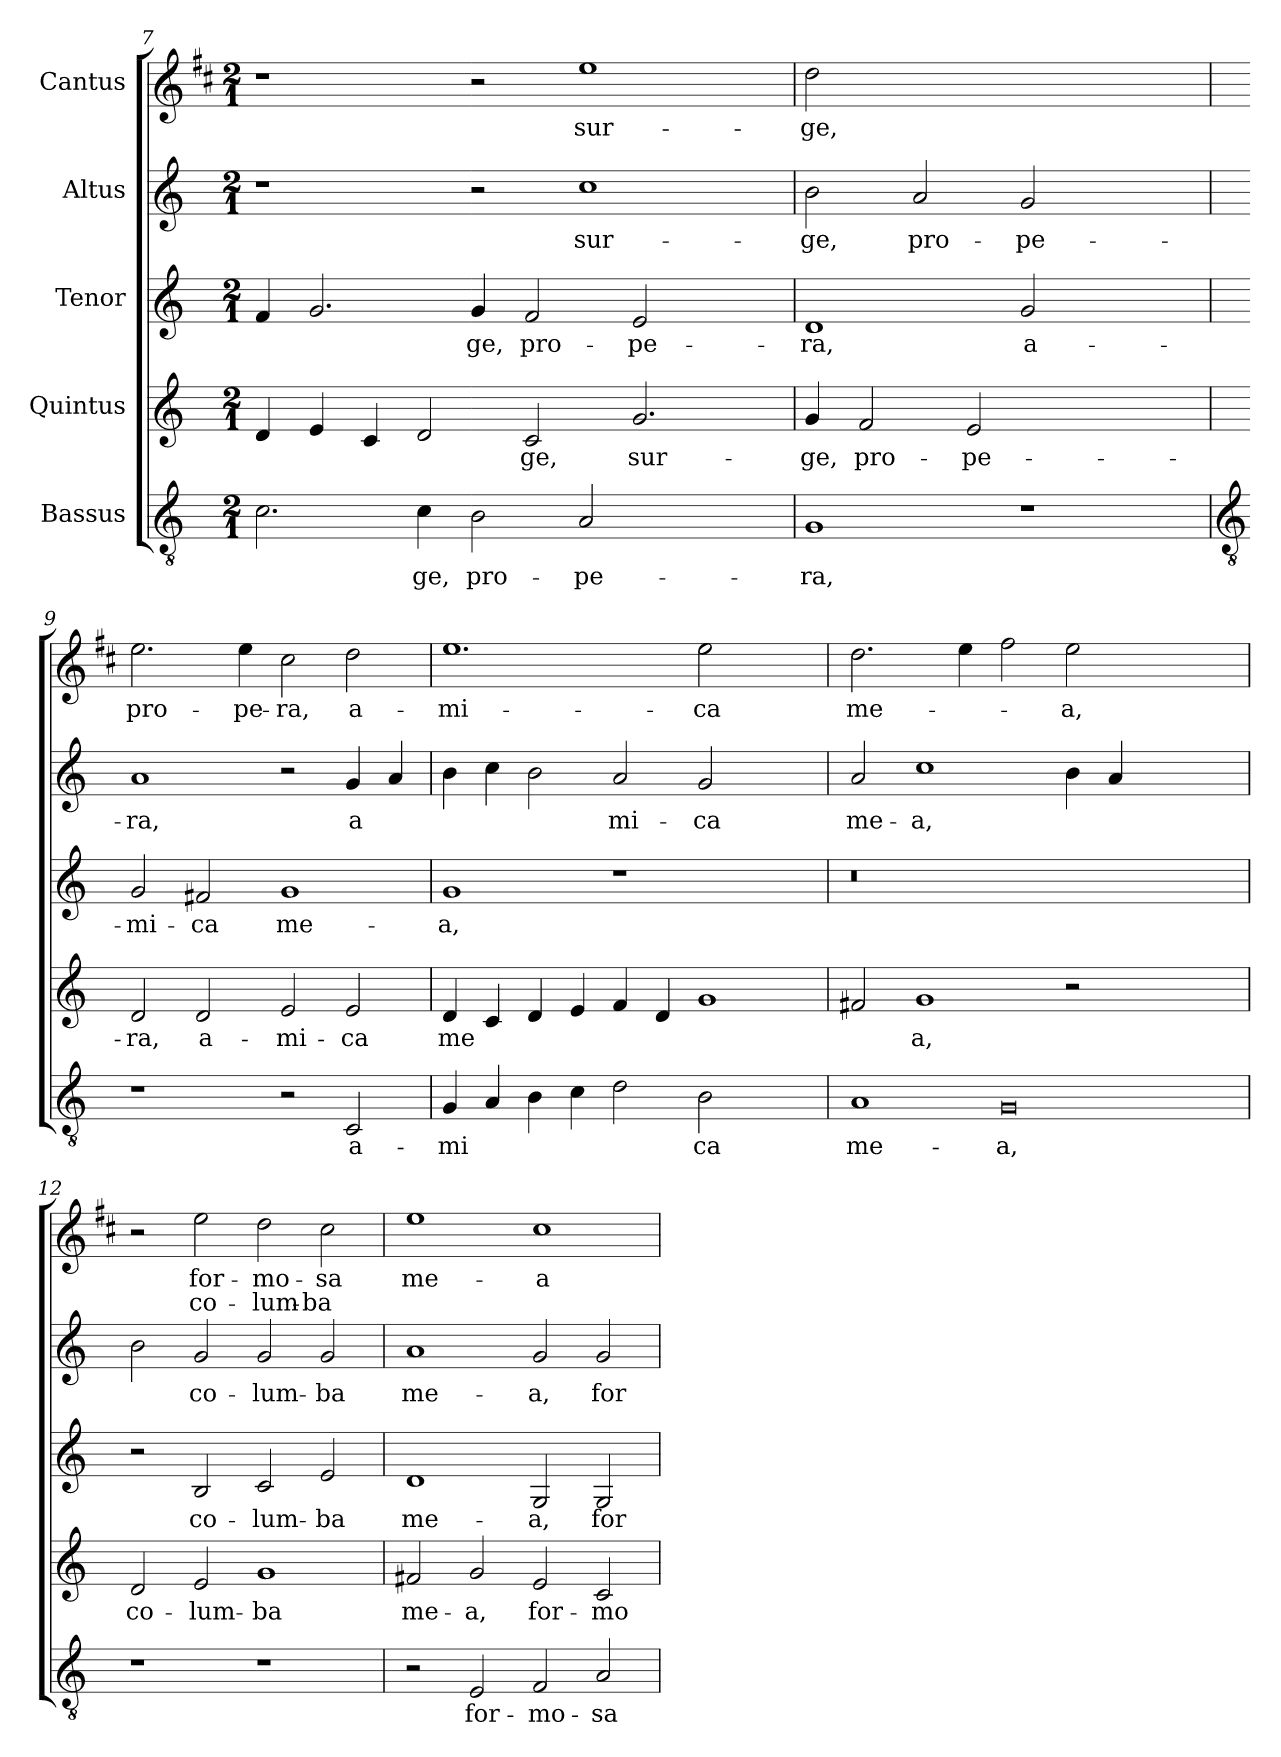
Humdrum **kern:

**kern	**text	**kern	**text	**kern	**text	**kern	**text	**kern	**text	**text
*part5	*part5	*part4	*part4	*part3	*part3	*part2	*part2	*part1	*part1	*part1
*staff5	*staff5	*staff4	*staff4	*staff3	*staff3	*staff2	*staff2	*staff1	*staff1	*staff1
*I"Bassus	*	*I"Quintus	*	*I"Tenor	*	*I"Altus	*	*I"Cantus	*	*
*clefGv2	*	*clefG2	*	*clefG2	*	*clefG2	*	*clefG2	*	*
*	*	*	*	*	*	*	*	*ITrd1c2	*	*
*k[]	*	*k[]	*	*k[]	*	*k[]	*	*k[]	*	*
*C:	*	*C:	*	*C:	*	*C:	*	*C:	*	*
*M2/1	*	*M2/1	*	*M2/1	*	*M2/1	*	*M2/1	*	*
=7	=7	=7	=7	=7	=7	=7	=7	=7	=7	=7
2.c	.	4d	.	4f	.	1r	.	1r	.	.
.	.	4e	.	2.g	.	.	.	.	.	.
.	.	4c	.	.	.	.	.	.	.	.
!	!LO:LY:b	!	!	!	!	!	!	!	!	!
4c	ge,	2d	.	.	.	.	.	.	.	.
!	!LO:LY:b	!	!	!	!LO:LY:b	!	!	!	!	!
2B	pro-	.	.	4g	ge,	2r	.	2r	.	.
!	!	!	!LO:LY:b	!	!LO:LY:b	!	!	!	!	!
.	.	2c	ge,	2f	pro-	.	.	.	.	.
!	!LO:LY:b	!	!	!	!	!	!LO:LY:b	!	!LO:LY:b	!
2A	-pe-	.	.	.	.	1cc	sur-	1dd	sur-	.
!	!	!	!LO:LY:b	!	!LO:LY:b	!	!	!	!	!
.	.	2.g	sur-	2e	-pe-	.	.	.	.	.
2ryy	.	.	.	.	.	.	.	.	.	.
.	.	.	.	4ryy	.	.	.	.	.	.
=8	=8	=8	=8	=8	=8	=8	=8	=8	=8	=8
!	!LO:LY:b	!	!LO:LY:b	!	!LO:LY:b	!	!LO:LY:b	!	!LO:LY:b	!
1G	-ra,	4g	-ge,	1d	-ra,	2b	-ge,	2cc	-ge,	.
!	!	!	!LO:LY:b	!	!	!	!	!	!	!
.	.	2f	pro-	.	.	.	.	.	.	.
!	!	!	!	!	!	!	!LO:LY:b	!	!	!
.	.	.	.	.	.	2a	pro-	1.ryy	.	.
!	!	!	!LO:LY:b	!	!	!	!	!	!	!
.	.	2e	-pe-	.	.	.	.	.	.	.
!	!	!	!	!	!LO:LY:b	!	!LO:LY:b	!	!	!
1r	.	.	.	2g	a-	2g	-pe-	.	.	.
.	.	2.ryy	.	.	.	.	.	.	.	.
.	.	.	.	2ryy	.	2ryy	.	.	.	.
!!LO:LB:g=z
=9	=9	=9	=9	=9	=9	=9	=9	=9	=9	=9
*clefGv2	*	*	*	*	*	*	*	*	*	*
!	!	!	!LO:LY:b	!	!LO:LY:b	!	!LO:LY:b	!	!LO:LY:b	!
1r	.	2d	-ra,	2g	-mi-	1a	-ra,	2.dd	pro-	.
!	!	!	!LO:LY:b	!	!LO:LY:b	!	!	!	!	!
.	.	2d	a-	2f#X	-ca	.	.	.	.	.
!	!	!	!	!	!	!	!	!	!LO:LY:b	!
.	.	.	.	.	.	.	.	4dd	-pe-	.
!	!	!	!LO:LY:b	!	!LO:LY:b	!	!	!	!LO:LY:b	!
2r	.	2e	-mi-	1g	me-	2r	.	2b	-ra,	.
!	!LO:LY:b	!	!LO:LY:b	!	!	!	!LO:LY:b	!	!LO:LY:b	!
2C	a-	2e	-ca	.	.	4g	a	2cc	a-	.
.	.	.	.	.	.	4a	.	.	.	.
=10	=10	=10	=10	=10	=10	=10	=10	=10	=10	=10
!	!LO:LY:b	!	!LO:LY:b	!	!LO:LY:b	!	!	!	!LO:LY:b	!
4G	-mi	4d	me	1g	-a,	4b	.	1.dd	-mi-	.
4A	.	4c	.	.	.	4cc	.	.	.	.
4B	.	4d	.	.	.	2b	.	.	.	.
4c	.	4e	.	.	.	.	.	.	.	.
!	!	!	!	!	!	!	!LO:LY:b	!	!	!
2d	.	4f	.	1r	.	2a	mi-	.	.	.
.	.	4d	.	.	.	.	.	.	.	.
!	!LO:LY:b	!	!	!	!	!	!LO:LY:b	!	!LO:LY:b	!
2B	ca	1g	.	.	.	2g	-ca	2dd	-ca	.
2ryy	.	.	.	2ryy	.	2ryy	.	2ryy	.	.
=11	=11	=11	=11	=11	=11	=11	=11	=11	=11	=11
!	!LO:LY:b	!	!	!	!	!	!LO:LY:b	!	!LO:LY:b	!
1A	me-	2f#X	.	0r	.	2a	me-	2.cc	me-	.
!	!	!	!LO:LY:b	!	!	!	!LO:LY:b	!	!	!
.	.	1g	a,	.	.	1cc	-a,	.	.	.
.	.	.	.	.	.	.	.	4dd	.	.
!	!LO:LY:b	!	!	!	!	!	!	!	!	!
0G	-a,	.	.	.	.	.	.	2ee	.	.
!	!	!	!	!	!	!	!	!	!LO:LY:b	!
.	.	2r	.	.	.	4b	.	2dd	-a,	.
.	.	.	.	.	.	4a	.	.	.	.
.	.	1ryy	.	1ryy	.	1ryy	.	1ryy	.	.
=12	=12	=12	=12	=12	=12	=12	=12	=12	=12	=12
!	!	!	!LO:LY:b	!	!	!	!	!	!	!
1r	.	2d	co-	2r	.	2b	.	2r	.	.
!	!	!	!LO:LY:b	!	!LO:LY:b	!	!LO:LY:b	!	!LO:LY:b	!LO:LY:b
.	.	2e	-lum-	2B	co-	2g	co-	2dd	for-	-co-
!	!	!	!LO:LY:b	!	!LO:LY:b	!	!LO:LY:b	!	!LO:LY:b	!LO:LY:b
1r	.	1g	-ba	2c	-lum-	2g	-lum-	2cc	-mo-	-lum-
!	!	!	!	!	!LO:LY:b	!	!LO:LY:b	!	!LO:LY:b	!LO:LY:b
.	.	.	.	2e	-ba	2g	-ba	2b	-sa	ba
=13	=13	=13	=13	=13	=13	=13	=13	=13	=13	=13
!	!	!	!LO:LY:b	!	!LO:LY:b	!	!LO:LY:b	!	!LO:LY:b	!
2r	.	2f#X	me-	1d	me-	1a	me-	1dd	me-	.
!	!LO:LY:b	!	!LO:LY:b	!	!	!	!	!	!	!
2E	for-	2g	-a,	.	.	.	.	.	.	.
!	!LO:LY:b	!	!LO:LY:b	!	!LO:LY:b	!	!LO:LY:b	!	!LO:LY:b	!
2F	-mo-	2e	for-	2G	-a,	2g	-a,	1b	-a	.
!	!LO:LY:b	!	!LO:LY:b	!	!LO:LY:b	!	!LO:LY:b	!	!	!
2A	-sa	2c	-mo-	2G	for-	2g	for-	.	.	.
=	=	=	=	=	=	=	=	=	=	=
*-	*-	*-	*-	*-	*-	*-	*-	*-	*-	*-
